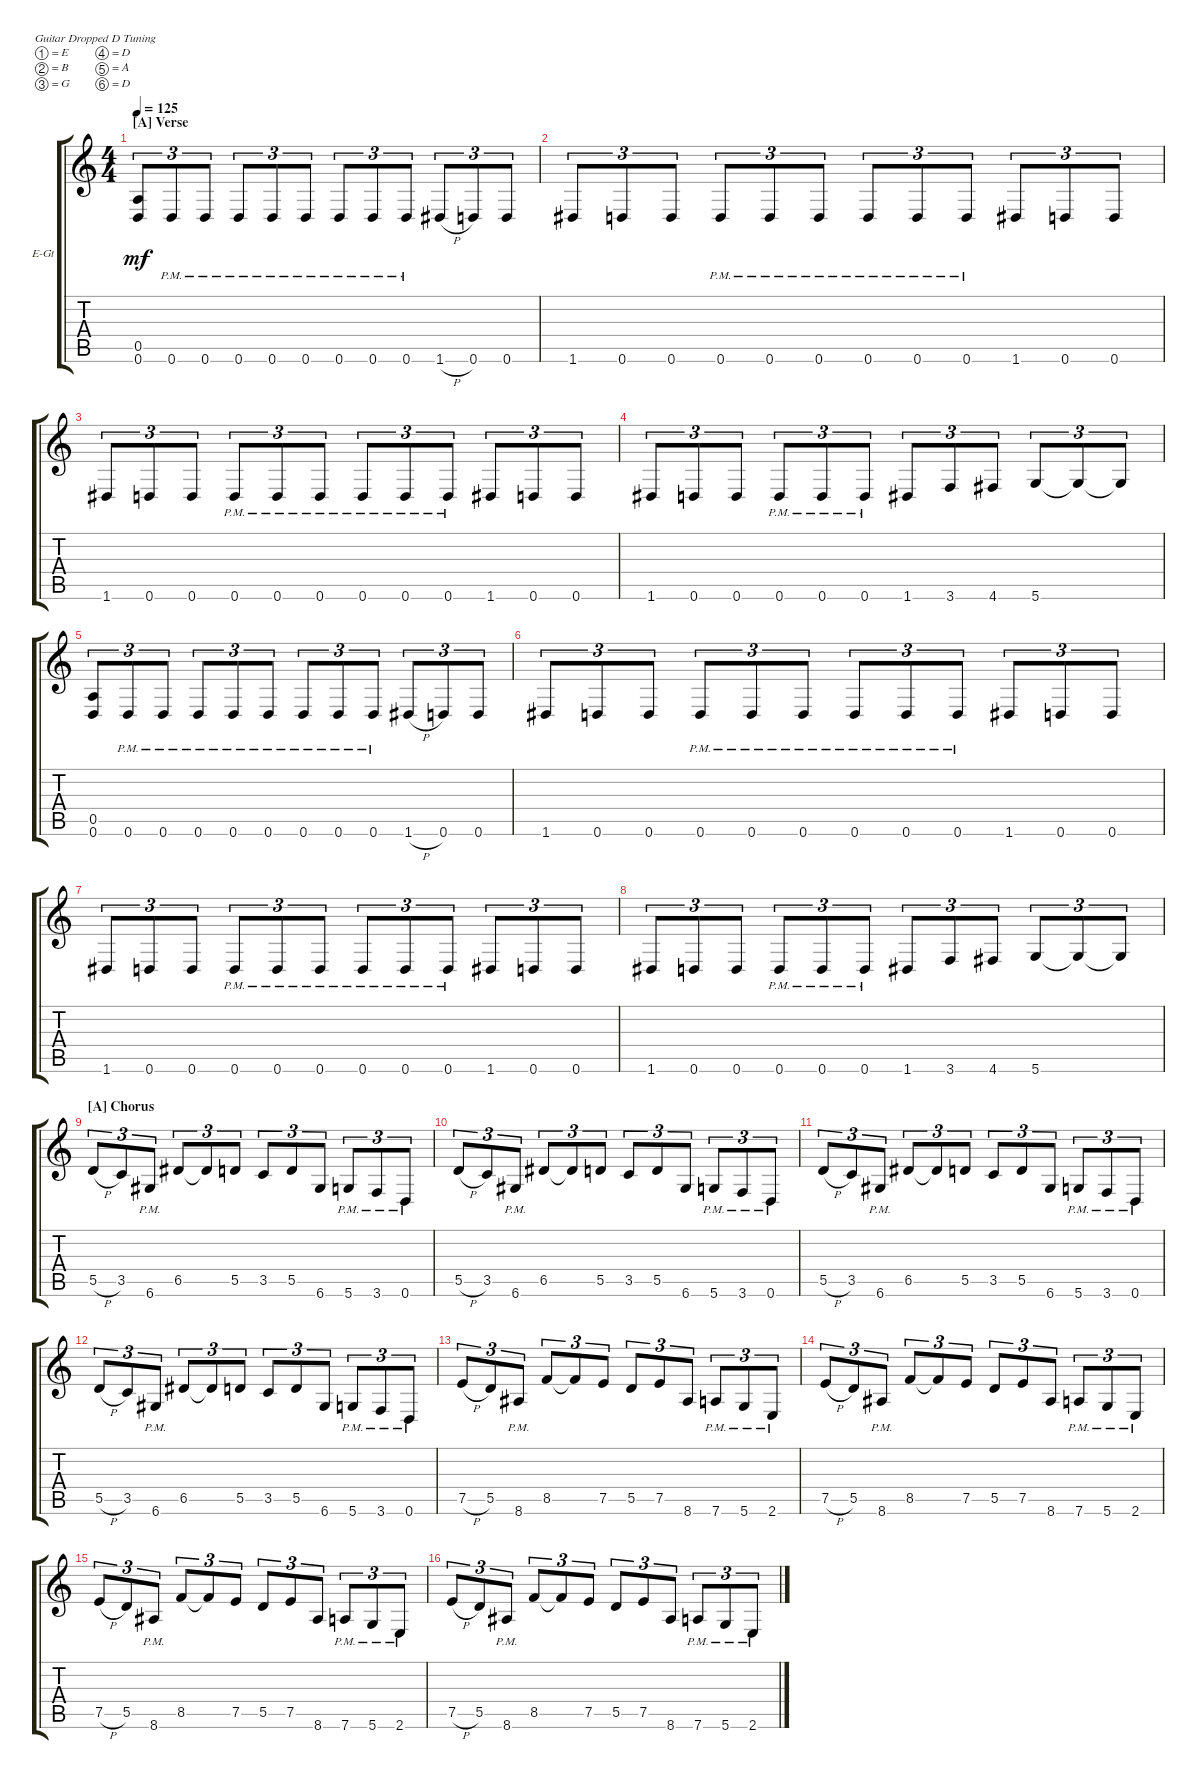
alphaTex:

\defaultSystemsLayout 4
\bracketExtendMode groupsimilarinstruments
\firstSystemTrackNameOrientation horizontal
\otherSystemsTrackNameOrientation horizontal
\track ("Rythem 1" "E-Gt") {instrument distortionguitar}
\staff {score tabs}
\tuning (E4 B3 G3 D3 A2 D2)
\ts (4 4)
\section ("A" "Verse")
\tempo 125
\clef g2
\ks c
(0.6 0.5).8{tu (3 2) dy mf} 0.6{pm}.8{tu (3 2)} 0.6{pm}.8{tu (3 2)} 0.6{pm}.8{tu (3 2)} 0.6{pm}.8{tu (3 2)} 0.6{pm}.8{tu (3 2)} 0.6{pm}.8{tu (3 2)} 0.6{pm}.8{tu (3 2)} 0.6{pm}.8{tu (3 2)} 1.6{h}.8{tu (3 2)} 0.6.8{tu (3 2)} 0.6.8{tu (3 2)} |
1.6.8{tu (3 2)} 0.6.8{tu (3 2)} 0.6.8{tu (3 2)} 0.6{pm}.8{tu (3 2)} 0.6{pm}.8{tu (3 2)} 0.6{pm}.8{tu (3 2)} 0.6{pm}.8{tu (3 2)} 0.6{pm}.8{tu (3 2)} 0.6{pm}.8{tu (3 2)} 1.6.8{tu (3 2)} 0.6.8{tu (3 2)} 0.6.8{tu (3 2)} |
1.6.8{tu (3 2)} 0.6.8{tu (3 2)} 0.6.8{tu (3 2)} 0.6{pm}.8{tu (3 2)} 0.6{pm}.8{tu (3 2)} 0.6{pm}.8{tu (3 2)} 0.6{pm}.8{tu (3 2)} 0.6{pm}.8{tu (3 2)} 0.6{pm}.8{tu (3 2)} 1.6.8{tu (3 2)} 0.6.8{tu (3 2)} 0.6.8{tu (3 2)} |
1.6.8{tu (3 2)} 0.6.8{tu (3 2)} 0.6.8{tu (3 2)} 0.6{pm}.8{tu (3 2)} 0.6{pm}.8{tu (3 2)} 0.6{pm}.8{tu (3 2)} 1.6.8{tu (3 2)} 3.6.8{tu (3 2)} 4.6.8{tu (3 2)} 5.6.8{tu (3 2)} 5.6{t}.8{tu (3 2)} 5.6{t}.8{tu (3 2)} |
(0.6 0.5).8{tu (3 2)} 0.6{pm}.8{tu (3 2)} 0.6{pm}.8{tu (3 2)} 0.6{pm}.8{tu (3 2)} 0.6{pm}.8{tu (3 2)} 0.6{pm}.8{tu (3 2)} 0.6{pm}.8{tu (3 2)} 0.6{pm}.8{tu (3 2)} 0.6{pm}.8{tu (3 2)} 1.6{h}.8{tu (3 2)} 0.6.8{tu (3 2)} 0.6.8{tu (3 2)} |
1.6.8{tu (3 2)} 0.6.8{tu (3 2)} 0.6.8{tu (3 2)} 0.6{pm}.8{tu (3 2)} 0.6{pm}.8{tu (3 2)} 0.6{pm}.8{tu (3 2)} 0.6{pm}.8{tu (3 2)} 0.6{pm}.8{tu (3 2)} 0.6{pm}.8{tu (3 2)} 1.6.8{tu (3 2)} 0.6.8{tu (3 2)} 0.6.8{tu (3 2)} |
1.6.8{tu (3 2)} 0.6.8{tu (3 2)} 0.6.8{tu (3 2)} 0.6{pm}.8{tu (3 2)} 0.6{pm}.8{tu (3 2)} 0.6{pm}.8{tu (3 2)} 0.6{pm}.8{tu (3 2)} 0.6{pm}.8{tu (3 2)} 0.6{pm}.8{tu (3 2)} 1.6.8{tu (3 2)} 0.6.8{tu (3 2)} 0.6.8{tu (3 2)} |
1.6.8{tu (3 2)} 0.6.8{tu (3 2)} 0.6.8{tu (3 2)} 0.6{pm}.8{tu (3 2)} 0.6{pm}.8{tu (3 2)} 0.6{pm}.8{tu (3 2)} 1.6.8{tu (3 2)} 3.6.8{tu (3 2)} 4.6.8{tu (3 2)} 5.6.8{tu (3 2)} 5.6{t}.8{tu (3 2)} 5.6{t}.8{tu (3 2)} |
\section ("A" "Chorus")
5.5{h}.8{tu (3 2)} 3.5.8{tu (3 2)} 6.6{pm}.8{tu (3 2)} 6.5.8{tu (3 2)} 6.5{t}.8{tu (3 2)} 5.5.8{tu (3 2)} 3.5.8{tu (3 2)} 5.5.8{tu (3 2)} 6.6.8{tu (3 2)} 5.6{pm}.8{tu (3 2)} 3.6{pm}.8{tu (3 2)} 0.6{pm}.8{tu (3 2)} |
5.5{h}.8{tu (3 2)} 3.5.8{tu (3 2)} 6.6{pm}.8{tu (3 2)} 6.5.8{tu (3 2)} 6.5{t}.8{tu (3 2)} 5.5.8{tu (3 2)} 3.5.8{tu (3 2)} 5.5.8{tu (3 2)} 6.6.8{tu (3 2)} 5.6{pm}.8{tu (3 2)} 3.6{pm}.8{tu (3 2)} 0.6{pm}.8{tu (3 2)} |
5.5{h}.8{tu (3 2)} 3.5.8{tu (3 2)} 6.6{pm}.8{tu (3 2)} 6.5.8{tu (3 2)} 6.5{t}.8{tu (3 2)} 5.5.8{tu (3 2)} 3.5.8{tu (3 2)} 5.5.8{tu (3 2)} 6.6.8{tu (3 2)} 5.6{pm}.8{tu (3 2)} 3.6{pm}.8{tu (3 2)} 0.6{pm}.8{tu (3 2)} |
5.5{h}.8{tu (3 2)} 3.5.8{tu (3 2)} 6.6{pm}.8{tu (3 2)} 6.5.8{tu (3 2)} 6.5{t}.8{tu (3 2)} 5.5.8{tu (3 2)} 3.5.8{tu (3 2)} 5.5.8{tu (3 2)} 6.6.8{tu (3 2)} 5.6{pm}.8{tu (3 2)} 3.6{pm}.8{tu (3 2)} 0.6{pm}.8{tu (3 2)} |
7.5{h}.8{tu (3 2)} 5.5.8{tu (3 2)} 8.6{pm}.8{tu (3 2)} 8.5.8{tu (3 2)} 8.5{t}.8{tu (3 2)} 7.5.8{tu (3 2)} 5.5.8{tu (3 2)} 7.5.8{tu (3 2)} 8.6.8{tu (3 2)} 7.6{pm}.8{tu (3 2)} 5.6{pm}.8{tu (3 2)} 2.6{pm}.8{tu (3 2)} |
7.5{h}.8{tu (3 2)} 5.5.8{tu (3 2)} 8.6{pm}.8{tu (3 2)} 8.5.8{tu (3 2)} 8.5{t}.8{tu (3 2)} 7.5.8{tu (3 2)} 5.5.8{tu (3 2)} 7.5.8{tu (3 2)} 8.6.8{tu (3 2)} 7.6{pm}.8{tu (3 2)} 5.6{pm}.8{tu (3 2)} 2.6{pm}.8{tu (3 2)} |
7.5{h}.8{tu (3 2)} 5.5.8{tu (3 2)} 8.6{pm}.8{tu (3 2)} 8.5.8{tu (3 2)} 8.5{t}.8{tu (3 2)} 7.5.8{tu (3 2)} 5.5.8{tu (3 2)} 7.5.8{tu (3 2)} 8.6.8{tu (3 2)} 7.6{pm}.8{tu (3 2)} 5.6{pm}.8{tu (3 2)} 2.6{pm}.8{tu (3 2)} |
7.5{h}.8{tu (3 2)} 5.5.8{tu (3 2)} 8.6{pm}.8{tu (3 2)} 8.5.8{tu (3 2)} 8.5{t}.8{tu (3 2)} 7.5.8{tu (3 2)} 5.5.8{tu (3 2)} 7.5.8{tu (3 2)} 8.6.8{tu (3 2)} 7.6{pm}.8{tu (3 2)} 5.6{pm}.8{tu (3 2)} 2.6{pm}.8{tu (3 2)}
